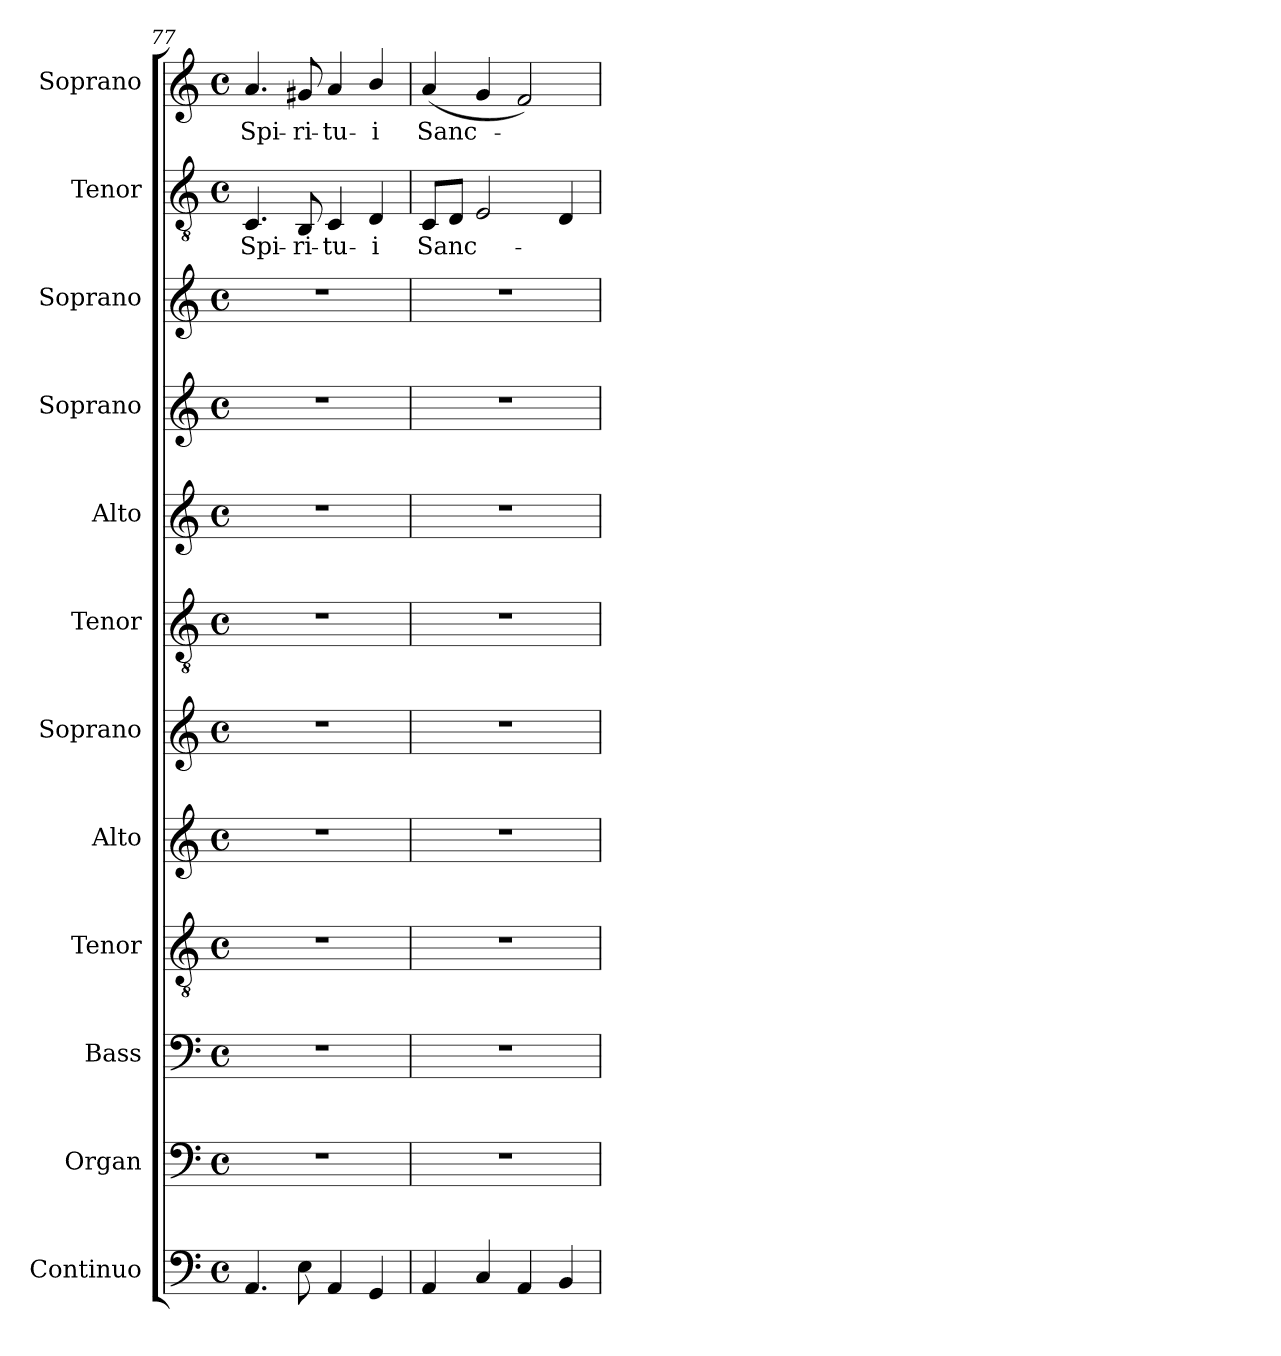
**kern	**kern	**kern	**kern	**kern	**kern	**kern	**kern	**kern	**kern	**kern	**text	**kern	**text
*part12	*part11	*part10	*part9	*part8	*part7	*part6	*part5	*part4	*part3	*part2	*part2	*part1	*part1
*staff12	*staff11	*staff10	*staff9	*staff8	*staff7	*staff6	*staff5	*staff4	*staff3	*staff2	*staff2	*staff1	*staff1
*I"Continuo	*I"Organ	*I"Bass	*I"Tenor	*I"Alto	*I"Soprano	*I"Tenor	*I"Alto	*I"Soprano	*I"Soprano	*I"Tenor	*	*I"Soprano	*
*I'Cont.	*I'Org.	*I'B.	*I'T.	*I'A.	*I'S.	*I'T.	*I'A.	*I'S.	*I'S.	*I'T.	*	*I'S.	*
!!LO:PB:g=z
*clefF4	*clefF4	*clefF4	*clefGv2	*clefG2	*clefG2	*clefGv2	*clefG2	*clefG2	*clefG2	*clefGv2	*	*clefG2	*
*	*	*	*ITrd7c12	*	*	*ITrd7c12	*	*	*	*	*	*	*
*k[]	*k[]	*k[]	*k[]	*k[]	*k[]	*k[]	*k[]	*k[]	*k[]	*k[]	*	*k[]	*
*C:	*C:	*C:	*C:	*C:	*C:	*C:	*C:	*C:	*C:	*C:	*	*C:	*
*M4/4	*M4/4	*M4/4	*M4/4	*M4/4	*M4/4	*M4/4	*M4/4	*M4/4	*M4/4	*M4/4	*	*M4/4	*
*met(c)	*met(c)	*met(c)	*met(c)	*met(c)	*met(c)	*met(c)	*met(c)	*met(c)	*met(c)	*met(c)	*	*met(c)	*
=77	=77	=77	=77	=77	=77	=77	=77	=77	=77	=77	=77	=77	=77
!	!	!	!	!	!	!	!	!	!	!	!LO:LY:b:color=#000000	!	!
!	!	!	!	!	!	!	!	!	!	!	!	!	!LO:LY:b:color=#000000
4.AAi/	1r	1r	1r	1r	1r	1r	1r	1r	1r	4.Ci/	Spi-	4.ai/	Spi-
!	!	!	!	!	!	!	!	!	!	!	!LO:LY:b:color=#000000	!	!
!	!	!	!	!	!	!	!	!	!	!	!	!	!LO:LY:b:color=#000000
8Ei\	.	.	.	.	.	.	.	.	.	8BBi/	-ri-	8g#Xi/	-ri-
!	!	!	!	!	!	!	!	!	!	!	!LO:LY:b:color=#000000	!	!
!	!	!	!	!	!	!	!	!	!	!	!	!	!LO:LY:b:color=#000000
4AAi/	.	.	.	.	.	.	.	.	.	4Ci/	-tu-	4ai/	-tu-
!	!	!	!	!	!	!	!	!	!	!	!LO:LY:b:color=#000000	!	!
!	!	!	!	!	!	!	!	!	!	!	!	!	!LO:LY:b:color=#000000
4GGi/	.	.	.	.	.	.	.	.	.	4Di/	-i	4bi/	-i
=78	=78	=78	=78	=78	=78	=78	=78	=78	=78	=78	=78	=78	=78
!	!	!	!	!	!	!	!	!	!	!	!LO:LY:b:color=#000000	!	!
!	!	!	!	!	!	!	!	!	!	!	!	!	!LO:LY:b:color=#000000
4AAi/	1r	1r	1r	1r	1r	1r	1r	1r	1r	8Ci/L	Sanc-	(4ai/	Sanc-
.	.	.	.	.	.	.	.	.	.	8Di/J	.	.	.
4Ci/	.	.	.	.	.	.	.	.	.	2Ei/	.	4gi/	.
4AAi/	.	.	.	.	.	.	.	.	.	.	.	2fi/)	.
4BBi/	.	.	.	.	.	.	.	.	.	4Di/	.	.	.
=	=	=	=	=	=	=	=	=	=	=	=	=	=
*-	*-	*-	*-	*-	*-	*-	*-	*-	*-	*-	*-	*-	*-
